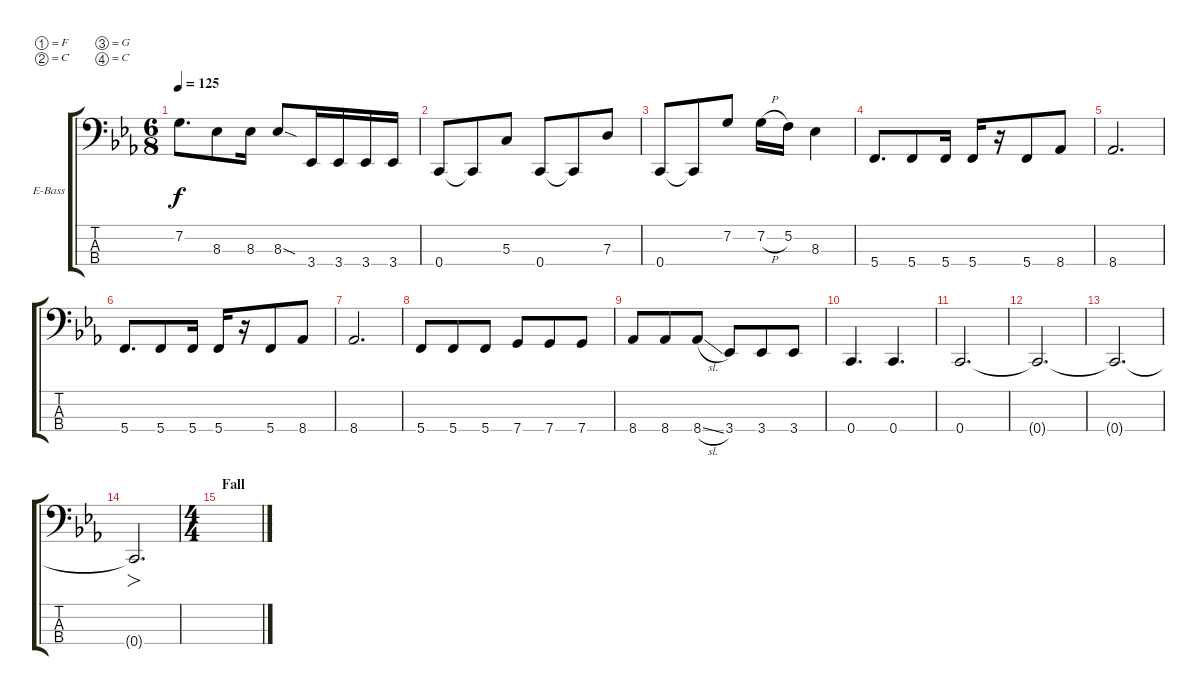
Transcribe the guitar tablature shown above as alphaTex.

\bracketExtendMode groupsimilarinstruments
\firstSystemTrackNameOrientation horizontal
\otherSystemsTrackNameOrientation horizontal
\track ("Electric Bass" "E-Bass") {instrument electricbassfinger}
\staff {score tabs}
\tuning (F2 C2 G1 C1)
\ts (6 8)
\tempo 125
\clef f4
\ks cminor
7.2.8{d dy f} 8.3.8 8.3.16 8.3{sod}.8 3.4.16 3.4.16 3.4.16 3.4.16 |
0.4.8 0.4{t}.8 5.3.8 0.4.8 0.4{t}.8 7.3.8 |
0.4.8 0.4{t}.8 7.2.8 7.2{h}.16 5.2.16 8.3.4 |
5.4.8{d} 5.4.8 5.4.16 5.4.16 r.16 5.4.8 8.4.8 |
8.4.2{d} |
5.4.8{d} 5.4.8 5.4.16 5.4.16 r.16 5.4.8 8.4.8 |
8.4.2{d} |
5.4.8 5.4.8 5.4.8 7.4.8 7.4.8 7.4.8 |
8.4.8 8.4.8 8.4{sl}.8 3.4.8 3.4.8 3.4.8 |
0.4.4{d} 0.4.4{d} |
0.4.2{d} |
0.4{t}.2{d} |
0.4{t}.2{d} |
0.4{t}.2{fo d} |
\ts (4 4)
\section ("" "Fall")
